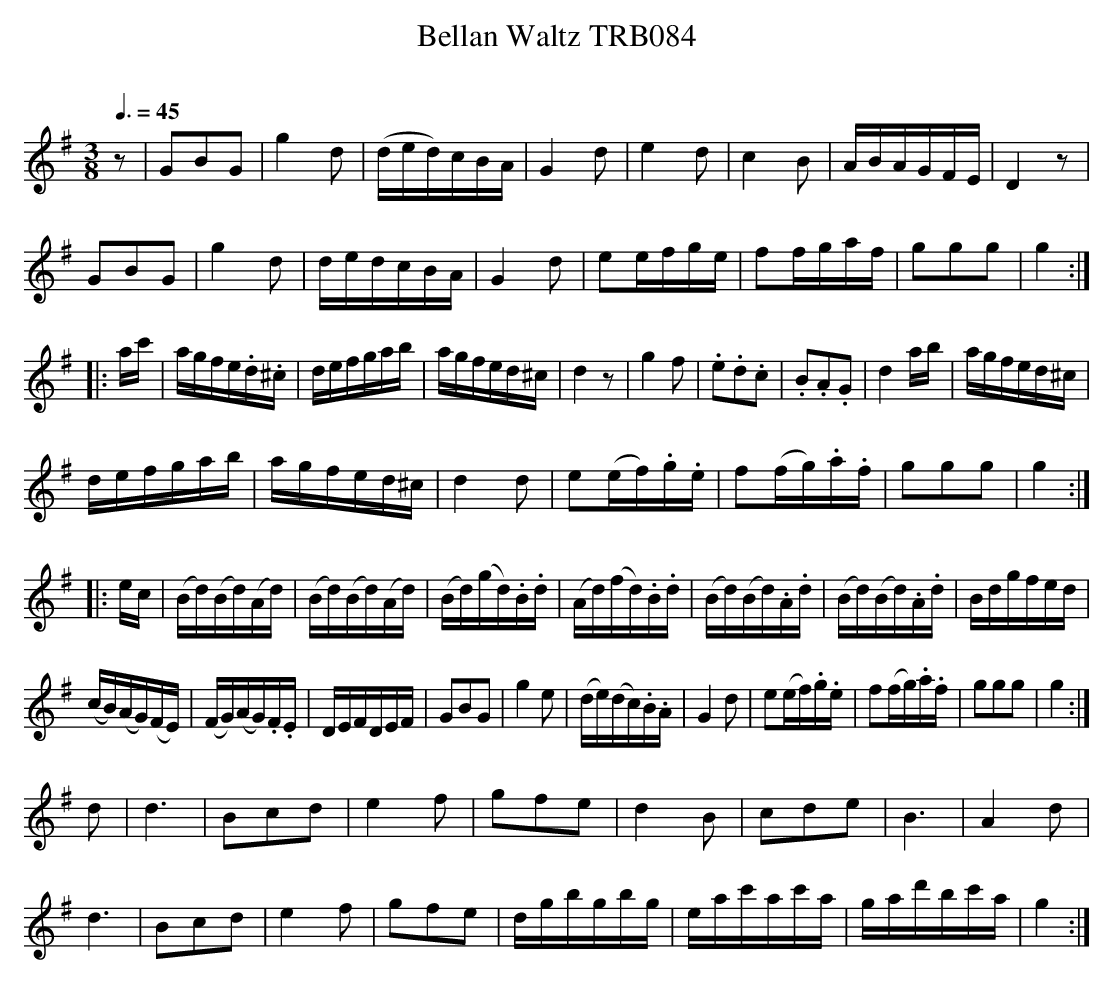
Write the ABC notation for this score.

X:1
T:Bellan Waltz TRB084
Q:3/8=45
L:1/16
M:3/8
O:
K:G
z2 | G2B2G2 | g4 d2 | (ded)cBA | G4 d2 | e4 d2 | c4 B2 | ABAGFE | D4 z2 |
G2B2G2 | g4 d2 | dedcBA | G4 d2 | e2efge | f2fgaf | g2g2g2 | g4 :|
|:ac' | agfe.d.^c | defgab | agfed^c | d4 z2 | g4 f2 | .e2.d2.c2 | .B2.A2.G2 | d4 ab | agfed^c |
defgab | agfed^c | d4 d2 | e2(ef).g.e | f2(fg).a.f | g2g2g2 | g4 :|
|:ec | (Bd)(Bd)(Ad) | (Bd)(Bd)(Ad) | (Bd)(gd).B.d | (Ad)(fd).B.d | (Bd)(Bd).A.d |  (Bd)(Bd).A.d | Bdgfed |
(cB)(AG)(FE) |(FG)(AG).F.E | DEFDEF | G2B2G2 | g4 e2 | (de)(dc).B.A | G4 d2 | e2(ef).g.e | f2(fg).a.f | g2g2g2 | g4 :|
d2 | d6 | B2c2d2 | e4 f2 | g2f2e2 | d4 B2 | c2d2e2 | B6 | A4 d2 |
d6 | B2c2d2 | e4 f2 | g2f2e2 | dgbgbg | eac'ac'a | gad'bc'a | g4 :|
